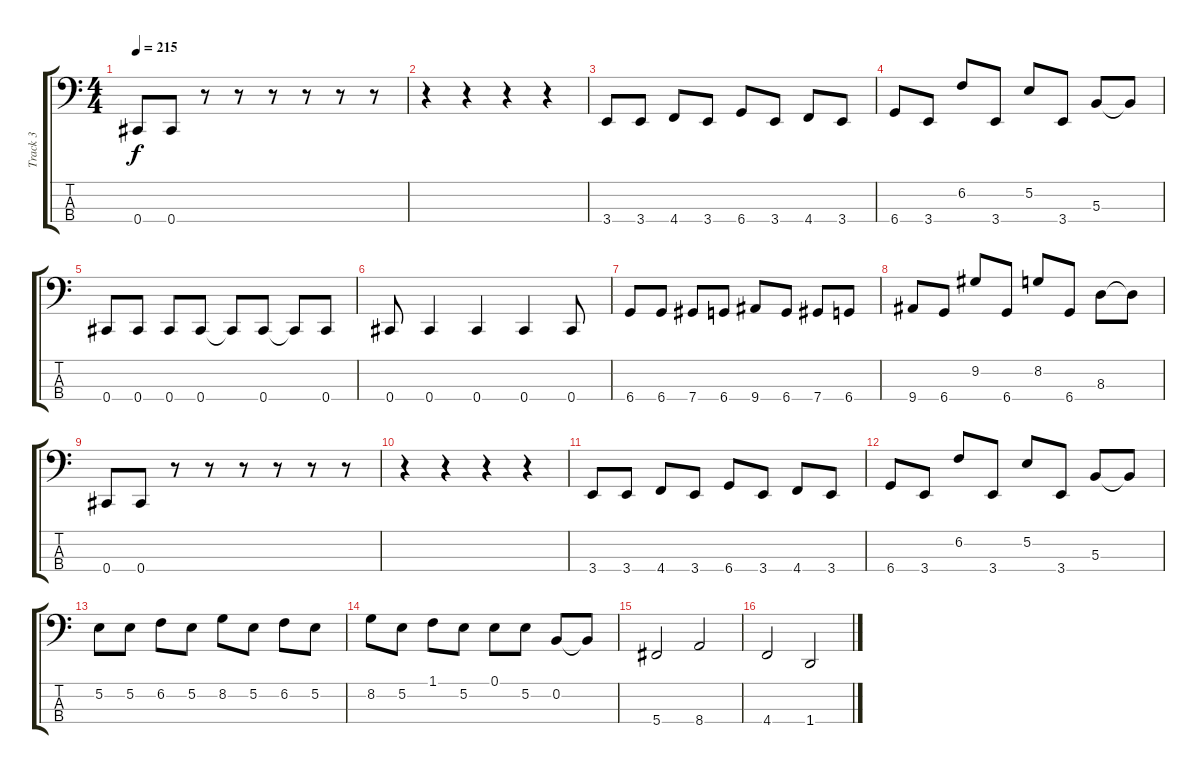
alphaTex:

\track ("Track 3" "Track 3") {instrument electricbasspick}
\staff {score tabs}
\tuning (E2 B1 Gb1 Db1) {hide}
\ts (4 4)
\tempo 215
\clef f4
\ks c
0.4.8{dy f} 0.4.8 r.8 r.8 r.8 r.8 r.8 r.8 |
r.4 r.4 r.4 r.4 |
3.4.8 3.4.8 4.4.8 3.4.8 6.4.8 3.4.8 4.4.8 3.4.8 |
6.4.8 3.4.8 6.2.8 3.4.8 5.2.8 3.4.8 5.3.8 5.3{t}.8 |
0.4.8 0.4.8 0.4.8 0.4.8 0.4{t}.8 0.4.8 0.4{t}.8 0.4.8 |
0.4.8 0.4.4 0.4.4 0.4.4 0.4.8 |
6.4.8 6.4.8 7.4.8 6.4.8 9.4.8 6.4.8 7.4.8 6.4.8 |
9.4.8 6.4.8 9.2.8 6.4.8 8.2.8 6.4.8 8.3.8 8.3{t}.8 |
0.4.8 0.4.8 r.8 r.8 r.8 r.8 r.8 r.8 |
r.4 r.4 r.4 r.4 |
3.4.8 3.4.8 4.4.8 3.4.8 6.4.8 3.4.8 4.4.8 3.4.8 |
6.4.8 3.4.8 6.2.8 3.4.8 5.2.8 3.4.8 5.3.8 5.3{t}.8 |
5.2.8 5.2.8 6.2.8 5.2.8 8.2.8 5.2.8 6.2.8 5.2.8 |
8.2.8 5.2.8 1.1.8 5.2.8 0.1.8 5.2.8 0.2.8 0.2{t}.8 |
5.4.2 8.4.2 |
4.4.2 1.4.2
